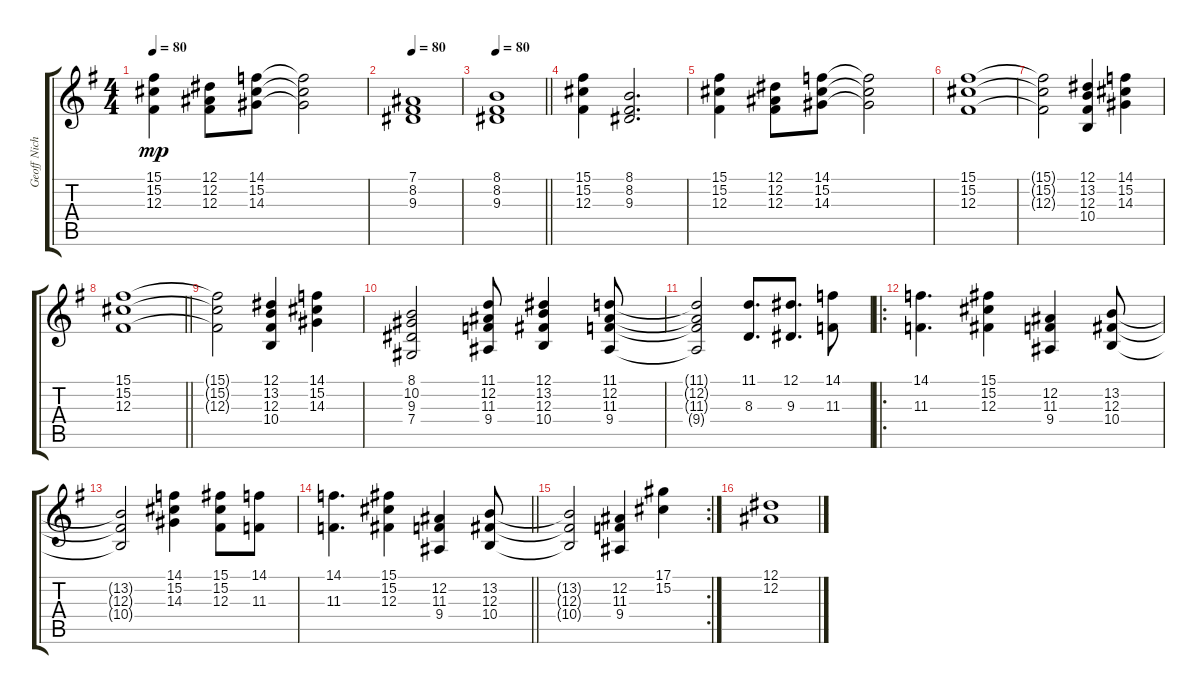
\track ("Geoff Nicholls " "Geoff Nich") {instrument choiraahs}
\staff {score tabs}
\tuning (Eb4 Bb3 Gb3 Db3 Ab2 Eb2) {hide}
\ts (4 4)
\tempo 80
\clef g2
\ks g
(15.1 15.2 12.3).4{dy mp} (12.1 12.2 12.3).8 (14.1 15.2 14.3).8 (14.1{t} 15.2{t} 14.3{t}).2 |
\tempo 80
(7.1 8.2 9.3).1 |
\tempo 80
\barLineRight lightlight
(8.1 8.2 9.3).1 |
(15.1 15.2 12.3).4 (8.1 8.2 9.3).2{d} |
(15.1 15.2 12.3).4 (12.1 12.2 12.3).8 (14.1 15.2 14.3).8 (14.1{t} 15.2{t} 14.3{t}).2 |
(15.1 15.2 12.3).1 |
(15.1{t} 15.2{t} 12.3{t}).2 (12.1 13.2 12.3 10.4).4 (14.1 15.2 14.3).4 |
\barLineRight lightlight
(15.1 15.2 12.3).1 |
(15.1{t} 15.2{t} 12.3{t}).2 (12.1 13.2 12.3 10.4).4 (14.1 15.2 14.3).4 |
(8.1 10.2 9.3 7.4).2 (11.1 12.2 11.3 9.4).8 (12.1 13.2 12.3 10.4).4 (11.1 12.2 11.3 9.4).8 |
(11.1{t} 12.2{t} 11.3{t} 9.4{t}).2 (11.1 8.3).8{d} (12.1 9.3).8{d} (14.1 11.3).8 |
\ro
(14.1 11.3).4{d} (15.1 15.2 12.3).4 (12.2 11.3 9.4).4 (13.2 12.3 10.4).8 |
(13.2{t} 12.3{t} 10.4{t}).2 (14.1 15.2 14.3).4 (15.1 15.2 12.3).8 (14.1 11.3).8 |
\barLineRight lightlight
(14.1 11.3).4{d} (15.1 15.2 12.3).4 (12.2 11.3 9.4).4 (13.2 12.3 10.4).8 |
\rc 2
(13.2{t} 12.3{t} 10.4{t}).2 (12.2 11.3 9.4).4 (17.1 15.2).4 |
(12.1 12.2).1
